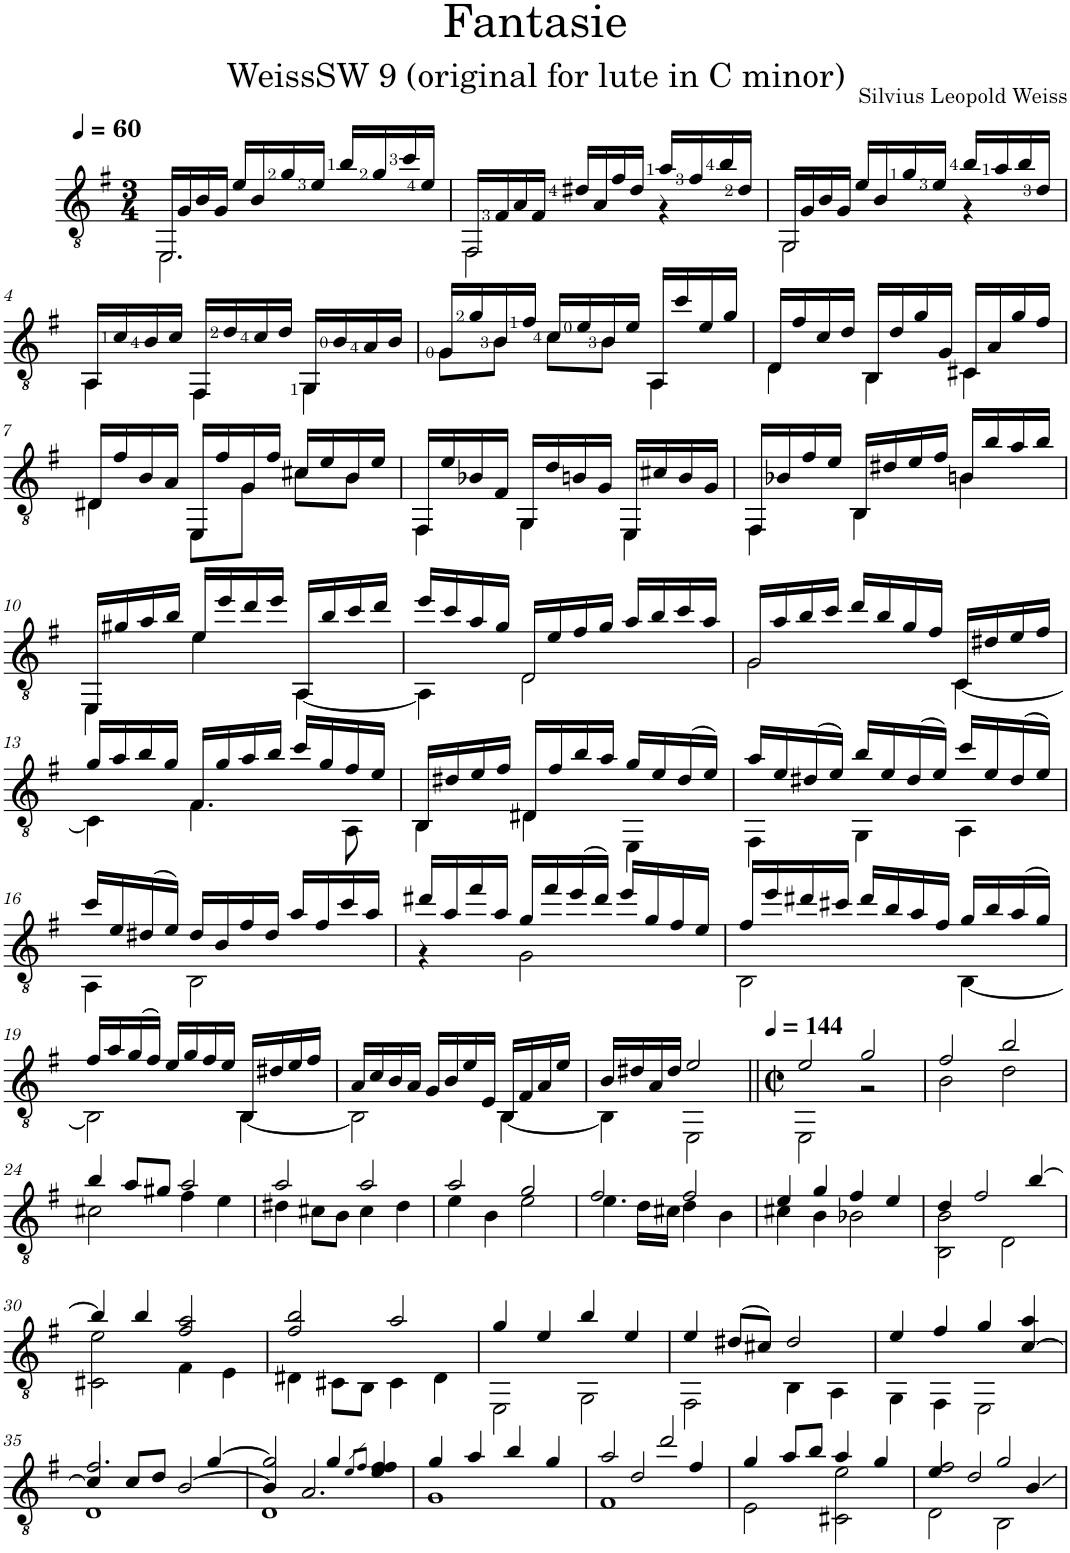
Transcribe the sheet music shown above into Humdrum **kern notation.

**kern
*part1
*staff1
*I"Guitar
*I'Guit.
*clefGv2
*k[f#]
*e:
*M3/4
*MM60
=1
*^
16EE/LL	2.EE\
16G/	.
16B/	.
16G/JJ	.
16e/LL	.
16B/	.
16g/	.
16e/JJ	.
16b/LL	.
16g/	.
16cc/	.
16e/JJ	.
=2	=2
16FF#/LL	2FF#\
16F#/	.
16A/	.
16F#/JJ	.
16d#X/LL	.
16A/	.
16f#/	.
16d#/JJ	.
16a/LL	4r
16f#/	.
16b/	.
16d#/JJ	.
=3	=3
16GG/LL	2GG\
16G/	.
16B/	.
16G/JJ	.
16e/LL	.
16B/	.
16g/	.
16e/JJ	.
16b/LL	4r
16a/	.
16b/	.
16d/JJ	.
!!LO:LB:g=z	!!
=4	=4
16AA/LL	4AA\
16c/	.
16B/	.
16c/JJ	.
16FF#/LL	4FF#\
16d/	.
16c/	.
16d/JJ	.
16GG/LL	4GG\
16B/	.
16A/	.
16B/JJ	.
=5	=5
16G/LL	8G\L
16g/	.
16B/	8B\J
16f#/JJ	.
16c/LL	8c\L
16e/	.
16B/	8B\J
16e/JJ	.
16AA/LL	4AA\
16cc/	.
16e/	.
16g/JJ	.
=6	=6
16D/LL	4D\
16f#/	.
16c/	.
16d/JJ	.
16BB/LL	4BB\
16d/	.
16g/	.
16G/JJ	.
16C#X/LL	4C#\
16A/	.
16g/	.
16f#/JJ	.
!!LO:LB:g=z	!!
=7	=7
16D#X/LL	4D#\
16f#/	.
16B/	.
16A/JJ	.
16EE/LL	8EE\L
16f#/	.
16G/	8G\J
16f#/JJ	.
16c#X/LL	8c#\L
16e/	.
16B/	8B\J
16e/JJ	.
=8	=8
16FF#/LL	4FF#\
16e/	.
16B-X/	.
16F#/JJ	.
16GG/LL	4GG\
16d/	.
16Bn/	.
16G/JJ	.
16EE/LL	4EE\
16c#X/	.
16B/	.
16G/JJ	.
=9	=9
16FF#/LL	4FF#\
16B-X/	.
16f#/	.
16e/JJ	.
16BB/LL	4BB\
16d#X/	.
16e/	.
16f#/JJ	.
16Bn/LL	4B\
16b/	.
16a/	.
16b/JJ	.
!!LO:LB:g=z	!!
=10	=10
16EE/LL	4EE\
16g#X/	.
16a/	.
16b/JJ	.
16e/LL	4e\
16ee/	.
16dd/	.
16ee/JJ	.
16AA/LL	[4AA\
16b/	.
16cc/	.
16dd/JJ	.
=11	=11
16ee/LL	4AA\]
16cc/	.
16a/	.
16g/JJ	.
16D/LL	2D\
16e/	.
16f#/	.
16g/JJ	.
16a/LL	.
16b/	.
16cc/	.
16a/JJ	.
=12	=12
16G/LL	2G\
16a/	.
16b/	.
16cc/JJ	.
16dd/LL	.
16b/	.
16g/	.
16f#/JJ	.
16C/LL	[4C\
16d#X/	.
16e/	.
16f#/JJ	.
!!LO:LB:g=z	!!
=13	=13
16g/LL	4C\]
16a/	.
16b/	.
16g/JJ	.
16F#/LL	4.F#\
16g/	.
16a/	.
16b/JJ	.
16cc/LL	.
16g/	.
16f#/	8AA\
16e/JJ	.
=14	=14
16BB/LL	4BB\
16d#X/	.
16e/	.
16f#/JJ	.
16D#X/LL	4D#\
16f#/	.
16b/	.
16a/JJ	.
16g/LL	4EE\
16e/	.
(16d#/	.
16e/JJ)	.
=15	=15
16a/LL	4FF#\
16e/	.
(16d#X/	.
16e/JJ)	.
16b/LL	4GG\
16e/	.
(16d#/	.
16e/JJ)	.
16cc/LL	4AA\
16e/	.
(16d#/	.
16e/JJ)	.
!!LO:LB:g=z	!!
=16	=16
16cc/LL	4AA\
16e/	.
(16d#X/	.
16e/JJ)	.
16d#/LL	2BB\
16B/	.
16f#/	.
16d#/JJ	.
16a/LL	.
16f#/	.
16cc/	.
16a/JJ	.
=17	=17
16dd#X/LL	4r
16a/	.
16ff#/	.
16a/JJ	.
16g/LL	2G\
16ff#/	.
(16ee/	.
16dd#/JJ)	.
16ee/LL	.
16g/	.
16f#/	.
16e/JJ	.
=18	=18
16f#/LL	2BB\
16ee/	.
16dd#X/	.
16cc#X/JJ	.
16dd#/LL	.
16b/	.
16a/	.
16f#/JJ	.
16g/LL	[4BB\
16b/	.
(16a/	.
16g/JJ)	.
!!LO:LB:g=z	!!
=19	=19
16f#/LL	2BB\]
16a/	.
(16g/	.
16f#/JJ)	.
16e/LL	.
16g/	.
16f#/	.
16e/JJ	.
16BB/LL	[4BB\
16d#X/	.
16e/	.
16f#/JJ	.
=20	=20
16A/LL	2BB\]
16c/	.
16B/	.
16A/JJ	.
16G/LL	.
16B/	.
16e/	.
16E/JJ	.
16BB/LL	[4BB\
16F#/	.
16A/	.
16e/JJ	.
=21	=21
16B/LL	4BB\]
16d#X/	.
16A/	.
16d#/JJ	.
2e/	2EE\
=22||	=22||
*M2/2	*
*met(c|)	*
*MM144	*
2e/	2EE\
2g/	2r
=23	=23
2f#/	2B\
2b/	2d\
!!LO:LB:g=z	!!
=24	=24
4b/	2c#X\
8a/L	.
8g#X/J	.
2a/	4f#\
.	4e\
=25	=25
2a/	4d#X\
.	8c#X\L
.	8B\J
2a/	4c#\
.	4d#\
=26	=26
2a/	4e\
.	4B\
2g/	2e\
=27	=27
2f#/	4.e\
.	16d\LL
.	16c#X\JJ
2f#/	4d\
.	4B\
=28	=28
4e/	4c#X\
4g/	4B\
4f#/	2B-X\
4e/	.
=29	=29
4d/	2BB\ 2B\
2f#/	.
.	2D\
[4b/	.
!!LO:LB:g=z	!!
=30	=30
4b/]	2C#X\ 2e\
4b/	.
2f#/ 2a/	4F#\
.	4E\
=31	=31
2f#/ 2b/	4D#X\
.	8C#X\L
.	8BB\J
2a/	4C#\
.	4D#\
=32	=32
4g/	2EE\
4e/	.
4b/	2GG\
4e/	.
=33	=33
4e/	2FF#\
(8d#X/L	.
8c#X/J)	.
2d#/	4BB\
.	4AA\
=34	=34
4e/	4GG\
4f#/	4FF#\
4g/	2EE\
[4c/ 4a/	.
!!LO:LB:g=z	!!
=35	=35
*	*^
2.f#/	1D	4c/]
.	.	8c/L
.	.	8d/J
.	.	[2B/
[4g/	.	.
=36	=36	=36
2g/]	1D	4B/]
.	.	2.A/
4g/	.	.
8qe/L	.	.
8qf#/J	.	.
4e/ 4f#/ 4f#/	.	.
*	*v	*v
=37	=37
4g/	1G
4a/	.
4b/	.
4g/	.
=38	=38
*	*^
2a/	1F#	4ryy
.	.	2d/
2dd/	.	.
.	.	4f#/
*	*v	*v
=39	=39
4g/	2E\
8a/L	.
8b/J	.
4a/	2C#X\ 2e\
4g/	.
=40	=40
*	*^
2f#/	2D\	4e/
.	.	2d/
2g/	2BB\	.
.	.	4B/
*v	*v	*v
=
*-
